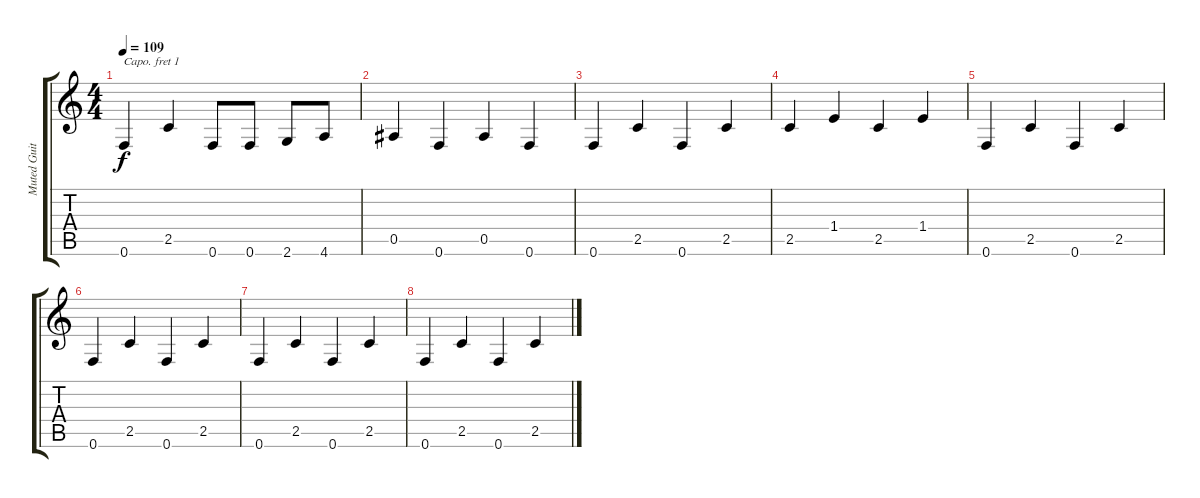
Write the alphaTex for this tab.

\track ("Muted Guitar" "Muted Guit") {instrument electricguitarmuted}
\staff {score tabs}
\capo 1
\tuning (E4 B3 G3 D3 A2 E2) {hide}
\ts (4 4)
\tempo 109
\clef g2
\ks c
0.6.4{dy f} 2.5.4 0.6.8 0.6.8 2.6.8 4.6.8 |
0.5.4 0.6.4 0.5.4 0.6.4 |
0.6.4 2.5.4 0.6.4 2.5.4 |
2.5.4 1.4.4 2.5.4 1.4.4 |
0.6.4 2.5.4 0.6.4 2.5.4 |
0.6.4 2.5.4 0.6.4 2.5.4 |
0.6.4 2.5.4 0.6.4 2.5.4 |
0.6.4 2.5.4 0.6.4 2.5.4
